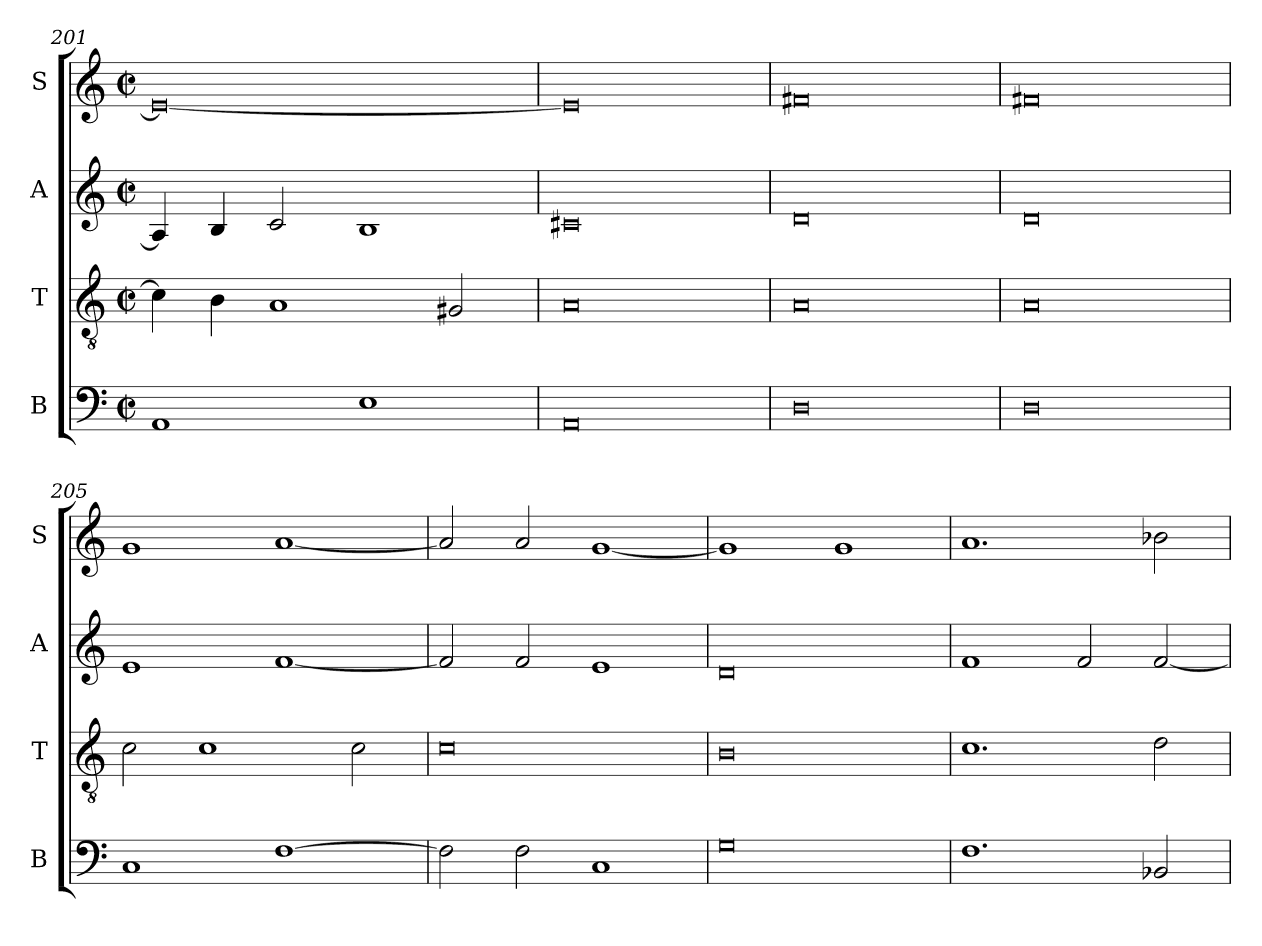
**kern	**kern	**kern	**kern
*part4	*part3	*part2	*part1
*staff4	*staff3	*staff2	*staff1
*I"B	*I"T	*I"A	*I"S
*I'B	*I'T	*I'A	*I'S
*clefF4	*clefGv2	*clefG2	*clefG2
*k[]	*k[]	*k[]	*k[]
*C:	*C:	*C:	*C:
*M2/2	*M2/2	*M2/2	*M2/2
*met(c|)	*met(c|)	*met(c|)	*met(c|)
=201	=201	=201	=201
1AA	4c\]	4A/]	0e_
.	4B\	4B/	.
.	1A	2c/	.
1E	.	1B	.
.	2G#/	.	.
=202	=202	=202	=202
0AA	0A	0c#X	0e]
!!LO:LB:g=z
=203	=203	=203	=203
0D	0A	0d	0f#X
=204	=204	=204	=204
0D	0A	0d	0f#X
=205	=205	=205	=205
1C	2c\	1e	1g
.	1c	.	.
[>1F	.	[<1f	[<1a
.	2c\	.	.
=206	=206	=206	=206
2F\]	0c	2f/]	2a/]
2F\	.	2f/	2a/
1C	.	1e	[<1g
=207	=207	=207	=207
0G	0B	0d	1g]
.	.	.	1g
=208	=208	=208	=208
1.F	1.c	1f	1.a
.	.	2f/	.
2BB-X/	2d\	[<2f/	2b-X\
=	=	=	=
*-	*-	*-	*-
